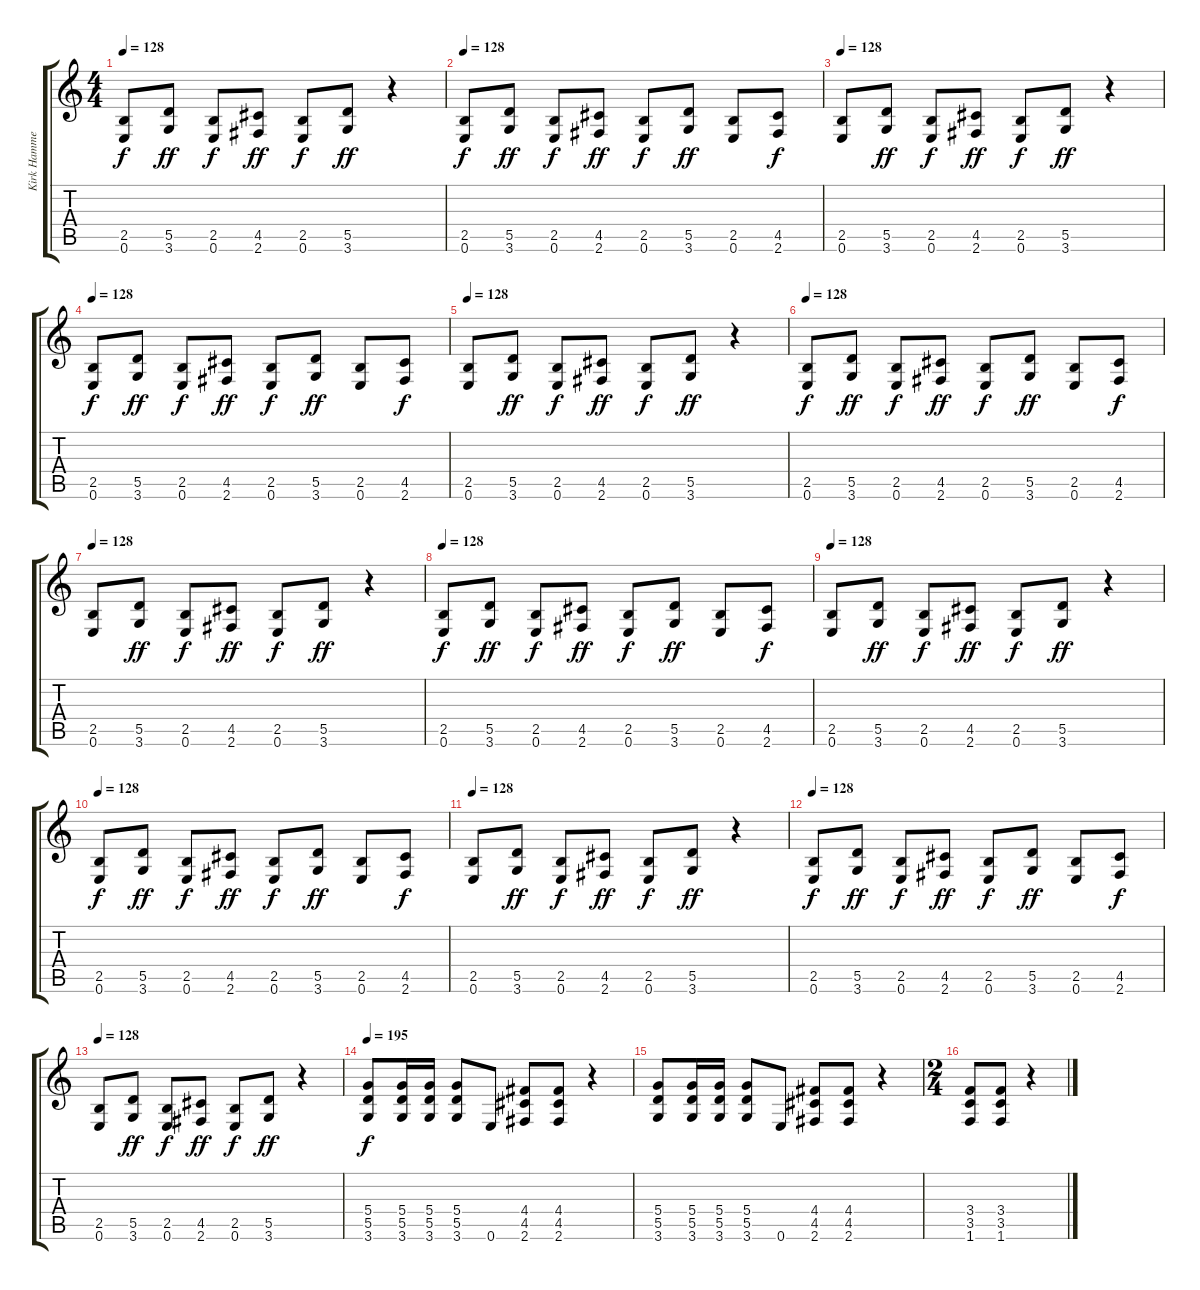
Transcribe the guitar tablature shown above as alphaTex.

\track ("Kirk Hammet (Guitar 2)" "Kirk Hamme") {instrument distortionguitar}
\staff {score tabs}
\tuning (E4 B3 G3 D3 A2 E2) {hide}
\ts (4 4)
\tempo 128
\clef g2
\ks c
(2.5 0.6).8{dy f volume 10} (5.5 3.6).8{dy ff} (2.5 0.6).8{dy f} (4.5 2.6).8{dy ff} (2.5 0.6).8{dy f} (5.5 3.6).8{dy ff} r.4 |
\tempo 128
(2.5 0.6).8{dy f volume 10} (5.5 3.6).8{dy ff} (2.5 0.6).8{dy f} (4.5 2.6).8{dy ff} (2.5 0.6).8{dy f} (5.5 3.6).8{dy ff} (2.5 0.6).8 (4.5 2.6).8{dy f} |
\tempo 128
(2.5 0.6).8{volume 10} (5.5 3.6).8{dy ff} (2.5 0.6).8{dy f} (4.5 2.6).8{dy ff} (2.5 0.6).8{dy f} (5.5 3.6).8{dy ff} r.4 |
\tempo 128
(2.5 0.6).8{dy f volume 10} (5.5 3.6).8{dy ff} (2.5 0.6).8{dy f} (4.5 2.6).8{dy ff} (2.5 0.6).8{dy f} (5.5 3.6).8{dy ff} (2.5 0.6).8 (4.5 2.6).8{dy f} |
\tempo 128
(2.5 0.6).8{volume 10} (5.5 3.6).8{dy ff} (2.5 0.6).8{dy f} (4.5 2.6).8{dy ff} (2.5 0.6).8{dy f} (5.5 3.6).8{dy ff} r.4 |
\tempo 128
(2.5 0.6).8{dy f volume 10} (5.5 3.6).8{dy ff} (2.5 0.6).8{dy f} (4.5 2.6).8{dy ff} (2.5 0.6).8{dy f} (5.5 3.6).8{dy ff} (2.5 0.6).8 (4.5 2.6).8{dy f} |
\tempo 128
(2.5 0.6).8{volume 10} (5.5 3.6).8{dy ff} (2.5 0.6).8{dy f} (4.5 2.6).8{dy ff} (2.5 0.6).8{dy f} (5.5 3.6).8{dy ff} r.4 |
\tempo 128
(2.5 0.6).8{dy f volume 10} (5.5 3.6).8{dy ff} (2.5 0.6).8{dy f} (4.5 2.6).8{dy ff} (2.5 0.6).8{dy f} (5.5 3.6).8{dy ff} (2.5 0.6).8 (4.5 2.6).8{dy f} |
\tempo 128
(2.5 0.6).8{volume 10} (5.5 3.6).8{dy ff} (2.5 0.6).8{dy f} (4.5 2.6).8{dy ff} (2.5 0.6).8{dy f} (5.5 3.6).8{dy ff} r.4 |
\tempo 128
(2.5 0.6).8{dy f volume 10} (5.5 3.6).8{dy ff} (2.5 0.6).8{dy f} (4.5 2.6).8{dy ff} (2.5 0.6).8{dy f} (5.5 3.6).8{dy ff} (2.5 0.6).8 (4.5 2.6).8{dy f} |
\tempo 128
(2.5 0.6).8{volume 10} (5.5 3.6).8{dy ff} (2.5 0.6).8{dy f} (4.5 2.6).8{dy ff} (2.5 0.6).8{dy f} (5.5 3.6).8{dy ff} r.4 |
\tempo 128
(2.5 0.6).8{dy f volume 10} (5.5 3.6).8{dy ff} (2.5 0.6).8{dy f} (4.5 2.6).8{dy ff} (2.5 0.6).8{dy f} (5.5 3.6).8{dy ff} (2.5 0.6).8 (4.5 2.6).8{dy f} |
\tempo 128
(2.5 0.6).8{volume 10} (5.5 3.6).8{dy ff} (2.5 0.6).8{dy f} (4.5 2.6).8{dy ff} (2.5 0.6).8{dy f} (5.5 3.6).8{dy ff} r.4 |
\tempo 195
(5.4 5.5 3.6).8{dy f volume 12} (5.4 5.5 3.6).16 (5.4 5.5 3.6).16 (5.4 5.5 3.6).8 0.6.8 (4.4 4.5 2.6).8 (4.4 4.5 2.6).8 r.4 |
(5.4 5.5 3.6).8 (5.4 5.5 3.6).16 (5.4 5.5 3.6).16 (5.4 5.5 3.6).8 0.6.8 (4.4 4.5 2.6).8 (4.4 4.5 2.6).8 r.4 |
\ts (2 4)
(3.4 3.5 1.6).8 (3.4 3.5 1.6).8 r.4
